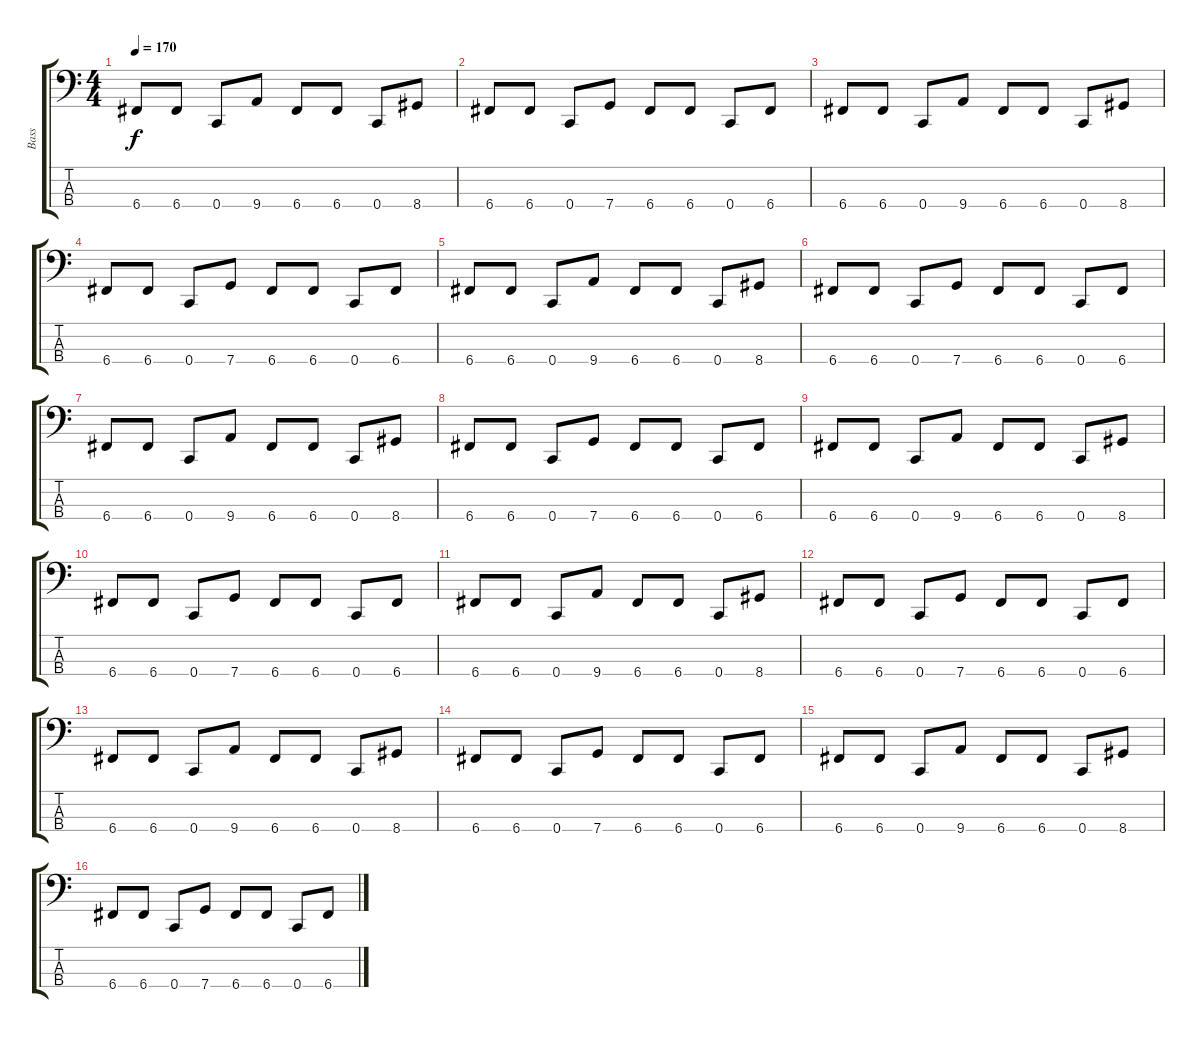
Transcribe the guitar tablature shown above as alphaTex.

\track ("Bass" "Bass") {instrument electricbassfinger}
\staff {score tabs}
\tuning (F2 C2 G1 C1) {hide}
\ts (4 4)
\tempo 170
\clef f4
\ks c
6.4.8{dy f} 6.4.8 0.4.8 9.4.8 6.4.8 6.4.8 0.4.8 8.4.8 |
6.4.8 6.4.8 0.4.8 7.4.8 6.4.8 6.4.8 0.4.8 6.4.8 |
6.4.8 6.4.8 0.4.8 9.4.8 6.4.8 6.4.8 0.4.8 8.4.8 |
6.4.8 6.4.8 0.4.8 7.4.8 6.4.8 6.4.8 0.4.8 6.4.8 |
6.4.8 6.4.8 0.4.8 9.4.8 6.4.8 6.4.8 0.4.8 8.4.8 |
6.4.8 6.4.8 0.4.8 7.4.8 6.4.8 6.4.8 0.4.8 6.4.8 |
6.4.8 6.4.8 0.4.8 9.4.8 6.4.8 6.4.8 0.4.8 8.4.8 |
6.4.8 6.4.8 0.4.8 7.4.8 6.4.8 6.4.8 0.4.8 6.4.8 |
6.4.8 6.4.8 0.4.8 9.4.8 6.4.8 6.4.8 0.4.8 8.4.8 |
6.4.8 6.4.8 0.4.8 7.4.8 6.4.8 6.4.8 0.4.8 6.4.8 |
6.4.8 6.4.8 0.4.8 9.4.8 6.4.8 6.4.8 0.4.8 8.4.8 |
6.4.8 6.4.8 0.4.8 7.4.8 6.4.8 6.4.8 0.4.8 6.4.8 |
6.4.8 6.4.8 0.4.8 9.4.8 6.4.8 6.4.8 0.4.8 8.4.8 |
6.4.8 6.4.8 0.4.8 7.4.8 6.4.8 6.4.8 0.4.8 6.4.8 |
6.4.8 6.4.8 0.4.8 9.4.8 6.4.8 6.4.8 0.4.8 8.4.8 |
6.4.8 6.4.8 0.4.8 7.4.8 6.4.8 6.4.8 0.4.8 6.4.8
